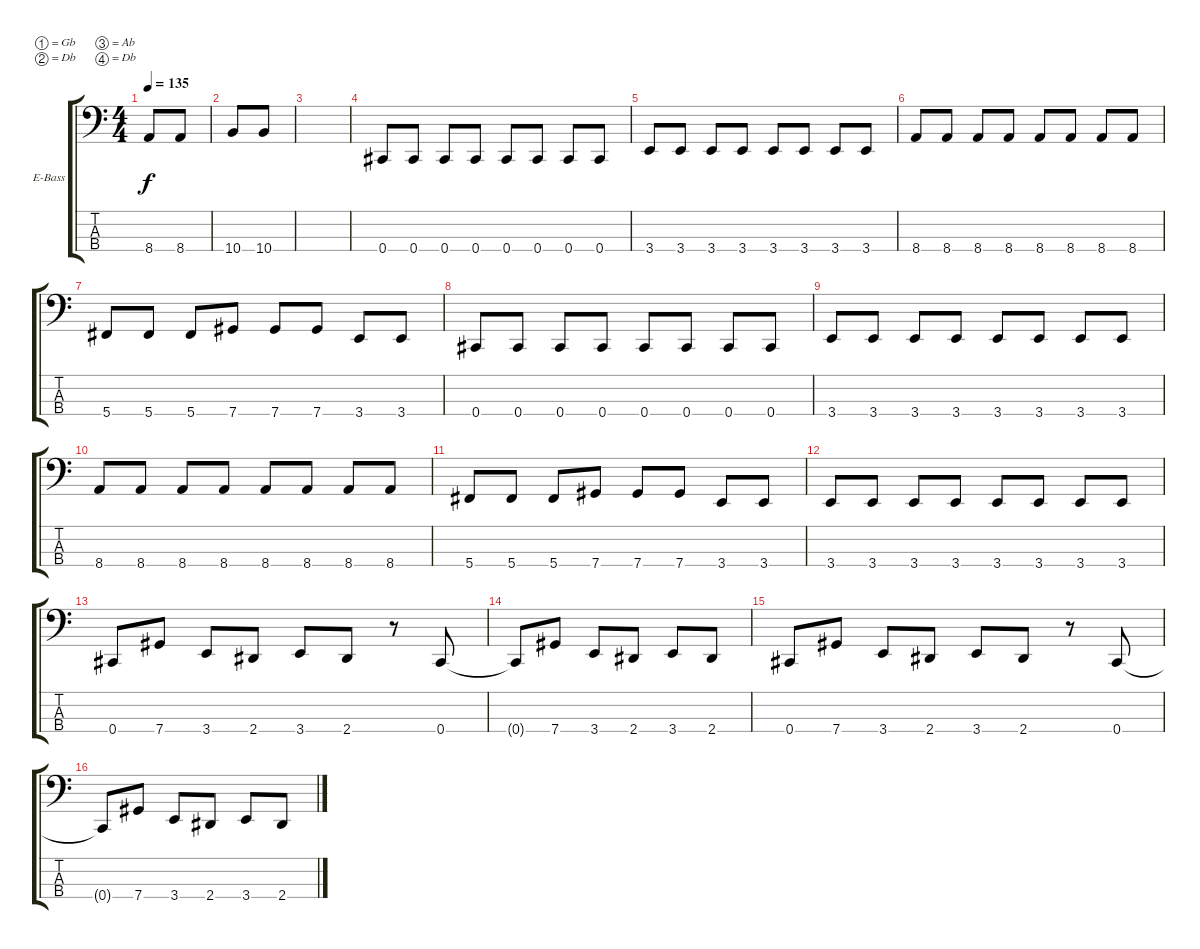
\defaultSystemsLayout 4
\bracketExtendMode groupsimilarinstruments
\firstSystemTrackNameOrientation horizontal
\otherSystemsTrackNameOrientation horizontal
\track ("Electric Bass" "E-Bass") {instrument electricbassfinger}
\staff {score tabs}
\tuning (Gb2 Db2 Ab1 Db1)
\ts (4 4)
\tempo 135
\clef f4
\scale
0.333333
\ks c
8.4.8{dy f} 8.4.8 |
\scale
0.333333 10.4.8 10.4.8 |
\scale
0.333333 |
\scale
0.333333 0.4.8 0.4.8 0.4.8 0.4.8 0.4.8 0.4.8 0.4.8 0.4.8 |
\scale
0.333333 3.4.8 3.4.8 3.4.8 3.4.8 3.4.8 3.4.8 3.4.8 3.4.8 |
\scale
0.333333 8.4.8 8.4.8 8.4.8 8.4.8 8.4.8 8.4.8 8.4.8 8.4.8 |
\scale
0.333333 5.4.8 5.4.8 5.4.8 7.4.8 7.4.8 7.4.8 3.4.8 3.4.8 |
\scale
0.333333 0.4.8 0.4.8 0.4.8 0.4.8 0.4.8 0.4.8 0.4.8 0.4.8 |
\scale
0.333333 3.4.8 3.4.8 3.4.8 3.4.8 3.4.8 3.4.8 3.4.8 3.4.8 |
\scale
0.333333 8.4.8 8.4.8 8.4.8 8.4.8 8.4.8 8.4.8 8.4.8 8.4.8 |
\scale
0.333333 5.4.8 5.4.8 5.4.8 7.4.8 7.4.8 7.4.8 3.4.8 3.4.8 |
\scale
0.333333 3.4.8 3.4.8 3.4.8 3.4.8 3.4.8 3.4.8 3.4.8 3.4.8 |
\scale
0.333333 0.4.8 7.4.8 3.4.8 2.4.8 3.4.8 2.4.8 r.8 0.4.8 |
\scale
0.333333 0.4{t}.8 7.4.8 3.4.8 2.4.8 3.4.8 2.4.8 |
\scale
0.333333 0.4.8 7.4.8 3.4.8 2.4.8 3.4.8 2.4.8 r.8 0.4.8 |
\scale
0.333333 0.4{t}.8 7.4.8 3.4.8 2.4.8 3.4.8 2.4.8
